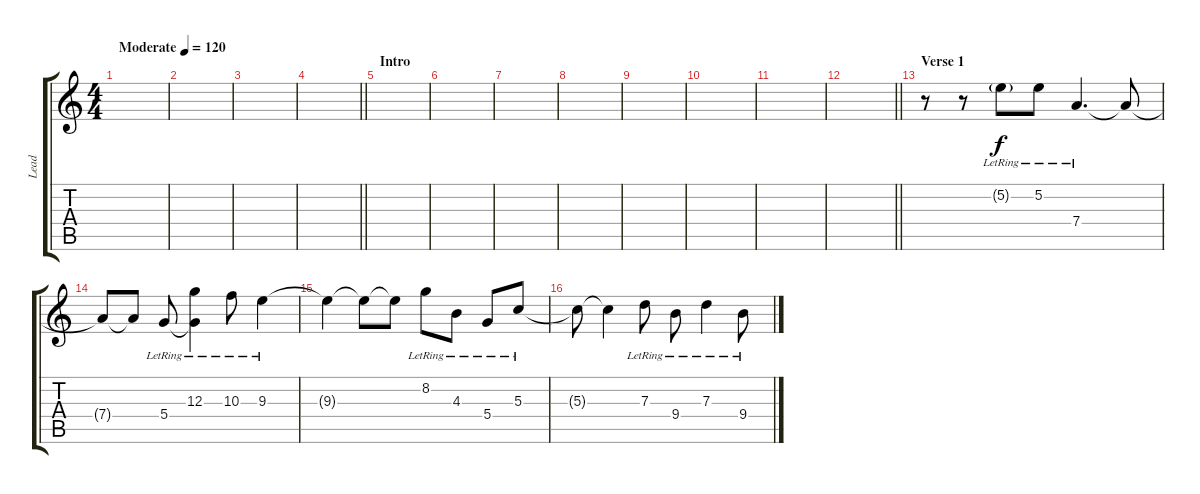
\track ("Lead" "Lead") {instrument electricguitarclean}
\staff {score tabs}
\tuning (E4 B3 G3 D3 A2 E2) {hide}
\ts (4 4)
\tempo (120 "Moderate")
\clef g2
\ks c
|
|
|
\barLineRight lightlight
|
\section ("" "Intro")
|
|
|
|
|
|
|
\barLineRight lightlight
|
\section ("" "Verse 1")
r.8 r.8 5.2{g lr}.8 5.2{lr}.8{dy f} 7.4{lr}.4{d} 7.4{t}.8 |
7.4{t}.8 7.4{t}.8 5.4{lr}.8 (12.3{lr} 5.4{t}).4 10.3{lr}.8 9.3{lr}.4 |
9.3{t}.4 9.3{t}.8 9.3{t}.8 8.2{lr}.8 4.3{lr}.8 5.4{lr}.8 5.3{lr}.8 |
5.3{t}.8 5.3{t}.4 7.3{lr}.8 9.4{lr}.8 7.3{lr}.4 9.4{lr}.8
